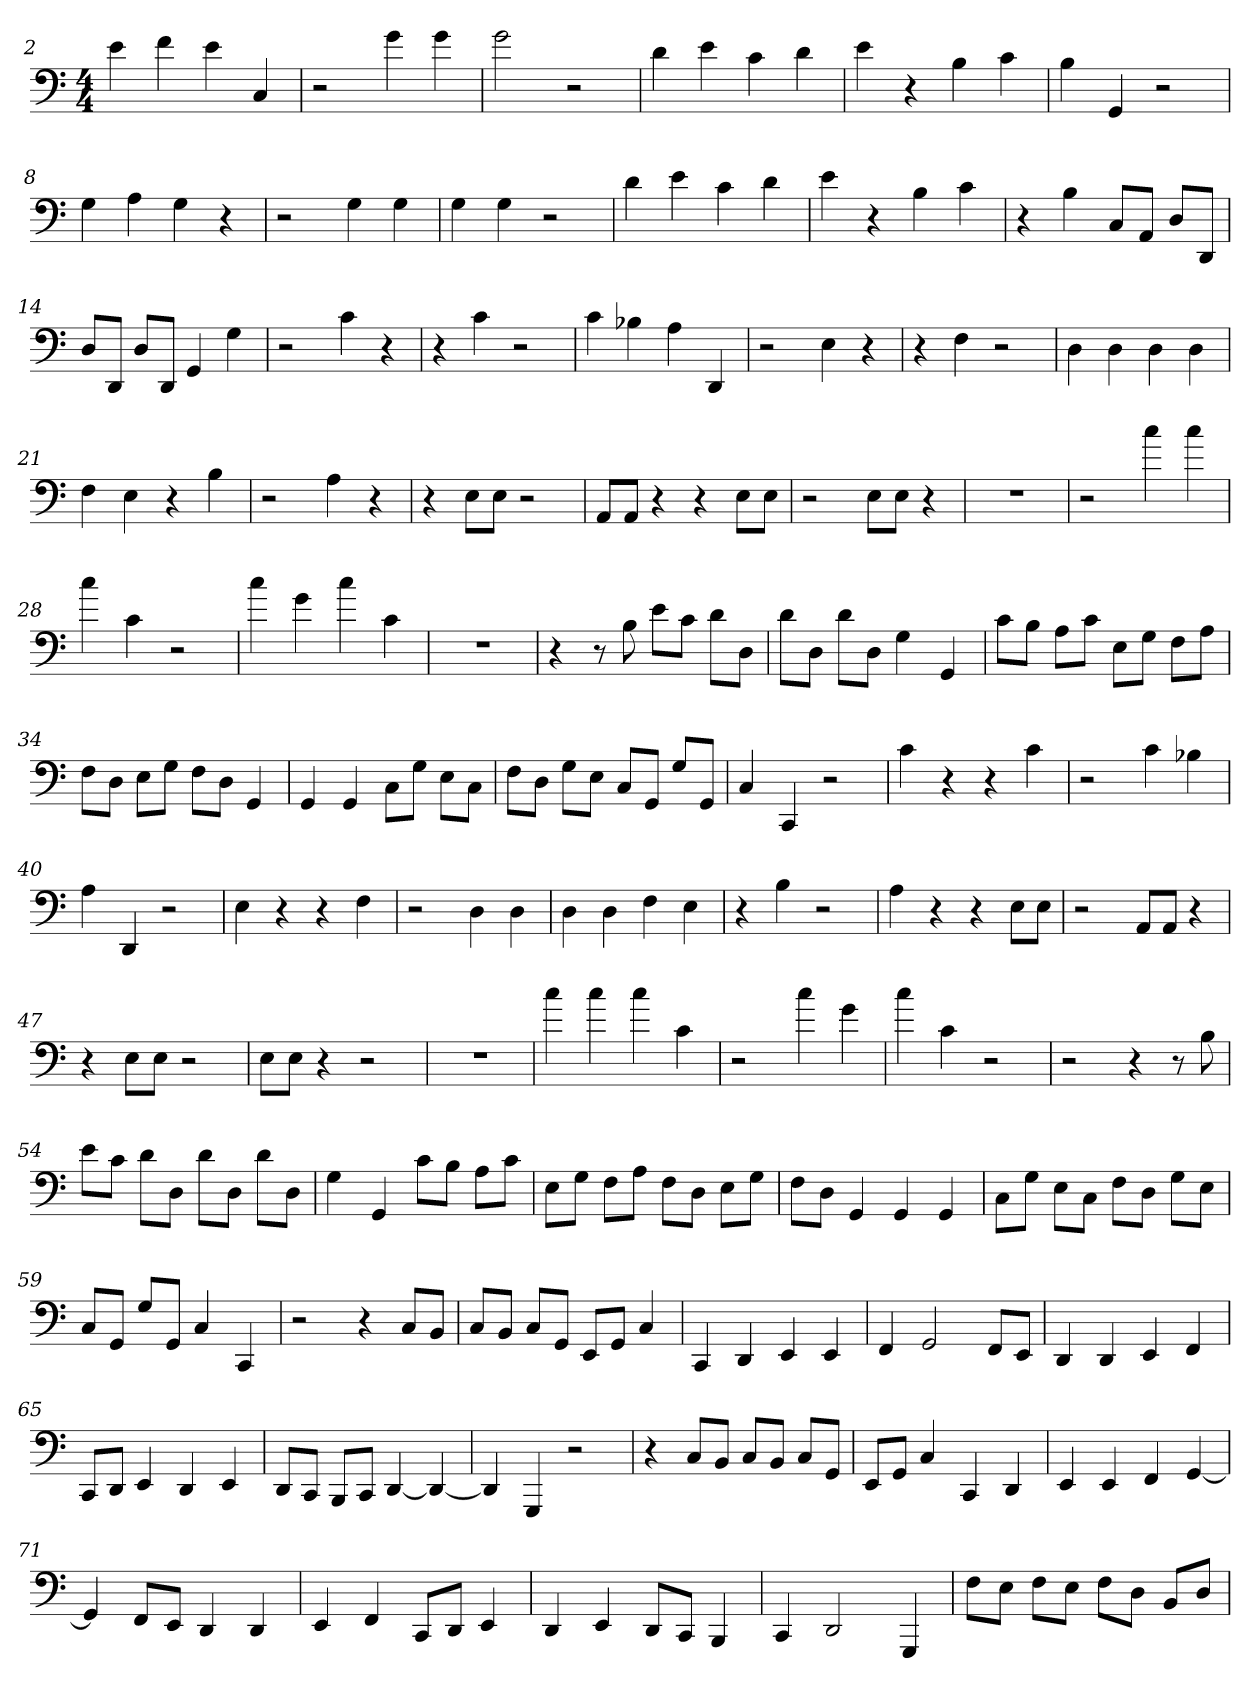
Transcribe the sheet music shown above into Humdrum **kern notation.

**kern
*part1
*staff1
*clefF4
*k[]
*C:
*M4/4
=2
4e
4f
4e
4C
=3
2r
4g
4g
=4
2g
2r
=5
4d
4e
4c
4d
=6
4e
4r
4B
4c
=7
4B
4GG
2r
=8
4G
4A
4G
4r
=9
2r
4G
4G
=10
4G
4G
2r
=11
4d
4e
4c
4d
=12
4e
4r
4B
4c
=13
4r
4B
8C/L
8AA/J
8D/L
8DD/J
=14
8D/L
8DD/J
8D/L
8DD/J
4GG
4G
=15
2r
4c
4r
=16
4r
4c
2r
=17
4c
4B-X
4A
4DD
=18
2r
4E
4r
=19
4r
4F
2r
=20
4D
4D
4D
4D
=21
4F
4E
4r
4B
=22
2r
4A
4r
=23
4r
8E\L
8E\J
2r
=24
8AA/L
8AA/J
4r
4r
8E\L
8E\J
=25
2r
8E\L
8E\J
4r
=26
1r
=27
2r
4cc
4cc
=28
4cc
4c
2r
=29
4cc
4g
4cc
4c
=30
1r
=31
4r
8r
8B
8e\L
8c\J
8d\L
8D\J
=32
8d\L
8D\J
8d\L
8D\J
4G
4GG
=33
8c\L
8B\J
8A\L
8c\J
8E\L
8G\J
8F\L
8A\J
=34
8F\L
8D\J
8E\L
8G\J
8F\L
8D\J
4GG
=35
4GG
4GG
8C\L
8G\J
8E\L
8C\J
=36
8F\L
8D\J
8G\L
8E\J
8C/L
8GG/J
8G/L
8GG/J
=37
4C
4CC
2r
=38
4c
4r
4r
4c
=39
2r
4c
4B-X
=40
4A
4DD
2r
=41
4E
4r
4r
4F
=42
2r
4D
4D
=43
4D
4D
4F
4E
=44
4r
4B
2r
=45
4A
4r
4r
8E\L
8E\J
=46
2r
8AA/L
8AA/J
4r
=47
4r
8E\L
8E\J
2r
=48
8E\L
8E\J
4r
2r
=49
1r
=50
4cc
4cc
4cc
4c
=51
2r
4cc
4g
=52
4cc
4c
2r
=53
2r
4r
8r
8B
=54
8e\L
8c\J
8d\L
8D\J
8d\L
8D\J
8d\L
8D\J
=55
4G
4GG
8c\L
8B\J
8A\L
8c\J
=56
8E\L
8G\J
8F\L
8A\J
8F\L
8D\J
8E\L
8G\J
=57
8F\L
8D\J
4GG
4GG
4GG
=58
8C\L
8G\J
8E\L
8C\J
8F\L
8D\J
8G\L
8E\J
=59
8C/L
8GG/J
8G/L
8GG/J
4C
4CC
=60
2r
4r
8C/L
8BB/J
=61
8C/L
8BB/J
8C/L
8GG/J
8EE/L
8GG/J
4C
=62
4CC
4DD
4EE
4EE
=63
4FF
2GG
8FF/L
8EE/J
=64
4DD
4DD
4EE
4FF
=65
8CC/L
8DD/J
4EE
4DD
4EE
=66
8DD/L
8CC/J
8BBB/L
8CC/J
[4DD
4DD_
=67
4DD]
4GGG
2r
=68
4r
8C/L
8BB/J
8C/L
8BB/J
8C/L
8GG/J
=69
8EE/L
8GG/J
4C
4CC
4DD
=70
4EE
4EE
4FF
[4GG
=71
4GG]
8FF/L
8EE/J
4DD
4DD
=72
4EE
4FF
8CC/L
8DD/J
4EE
=73
4DD
4EE
8DD/L
8CC/J
4BBB
=74
4CC
2DD
4GGG
=75
8F\L
8E\J
8F\L
8E\J
8F\L
8D\J
8BB/L
8D/J
=
*-
